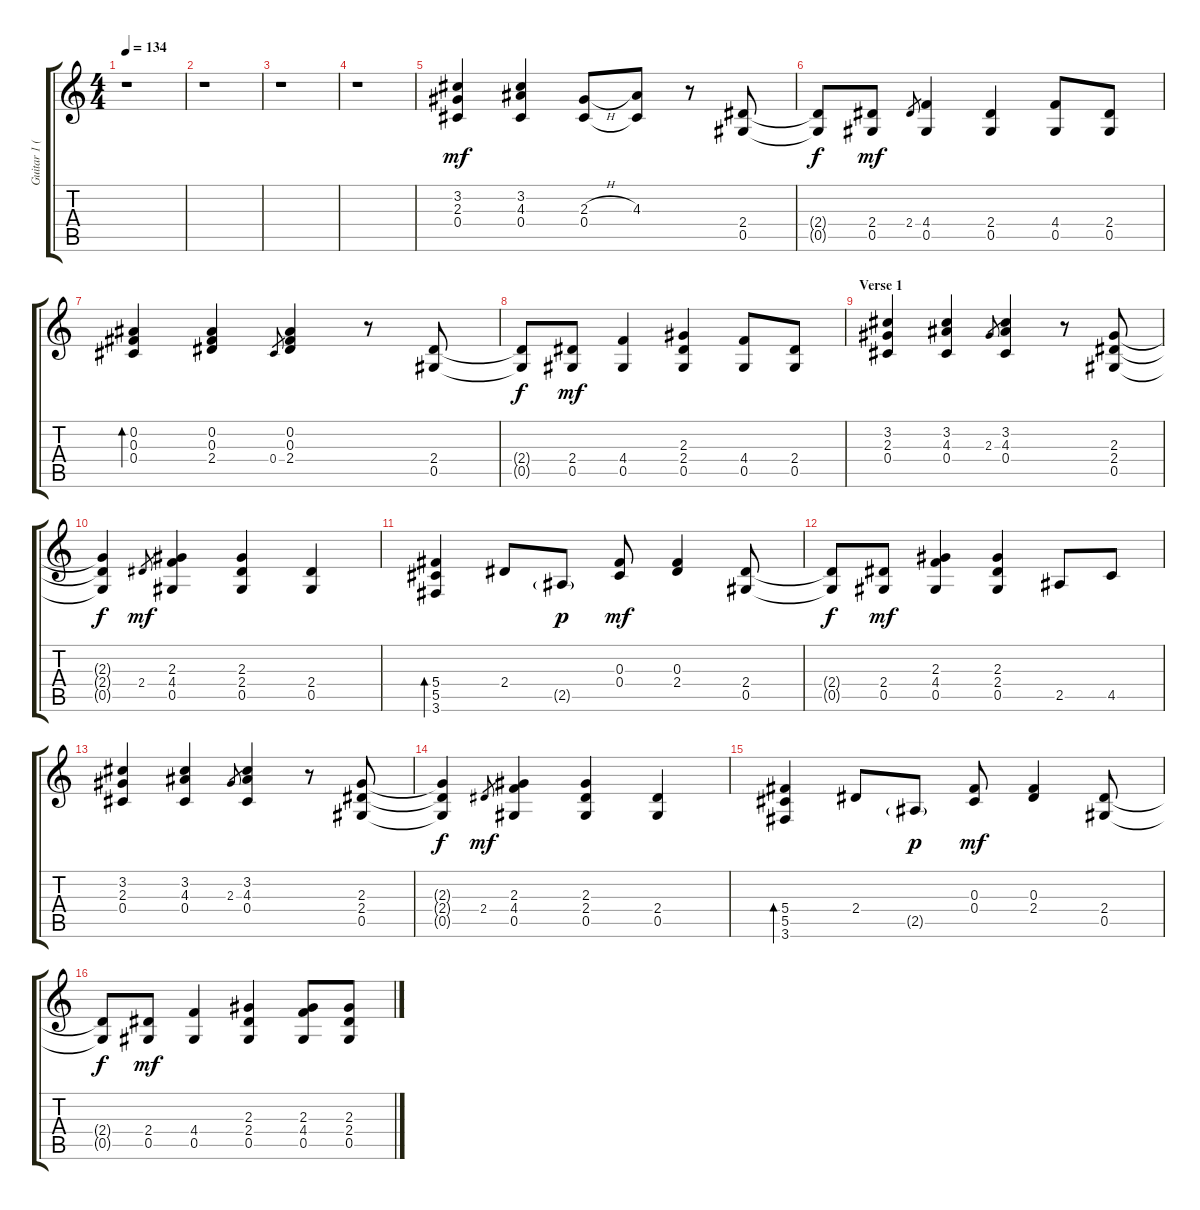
\track ("Guitar 1 (Slash)" "Guitar 1 (") {instrument acousticguitarsteel}
\staff {score tabs}
\tuning (Eb4 Bb3 Gb3 Db3 Ab2 Eb2) {hide}
\ts (4 4)
\tempo 134
\clef g2
\ks c
r.1{dy mf instrument acousticguitarsteel} |
r.1 |
r.1 |
r.1 |
(3.2 2.3 0.4).4 (3.2 4.3 0.4).4 (2.3{h} 0.4).8 (4.3 0.4{t}).8 r.8 (2.4 0.5).8 |
(2.4{t} 0.5{t}).8{dy f} (2.4 0.5).8{dy mf} 2.4.8{gr} (4.4 0.5).4 (2.4 0.5).4 (4.4 0.5).8 (2.4 0.5).8 |
(0.2 0.3 0.4).4{bd 120} (0.2 0.3 2.4).4 0.4.8{gr} (0.2 0.3 2.4).4 r.8 (2.4 0.5).8 |
(2.4{t} 0.5{t}).8{dy f} (2.4 0.5).8{dy mf} (4.4 0.5).4 (2.3 2.4 0.5).4 (4.4 0.5).8 (2.4 0.5).8 |
\section ("" "Verse 1")
(3.2 2.3 0.4).4 (3.2 4.3 0.4).4 2.3.8{gr} (3.2 4.3 0.4).4 r.8 (2.3 2.4 0.5).8 |
(2.3{t} 2.4{t} 0.5{t}).4{dy f} 2.4.8{gr dy mf} (2.3 4.4 0.5).4 (2.3 2.4 0.5).4 (2.4 0.5).4 |
(5.4 5.5 3.6).4{bd 120} 2.4.8 2.5{g}.8{dy p} (0.3 0.4).8{dy mf} (0.3 2.4).4 (2.4 0.5).8 |
(2.4{t} 0.5{t}).8{dy f} (2.4 0.5).8{dy mf} (2.3 4.4 0.5).4 (2.3 2.4 0.5).4 2.5.8 4.5.8 |
(3.2 2.3 0.4).4 (3.2 4.3 0.4).4 2.3.8{gr} (3.2 4.3 0.4).4 r.8 (2.3 2.4 0.5).8 |
(2.3{t} 2.4{t} 0.5{t}).4{dy f} 2.4.8{gr dy mf} (2.3 4.4 0.5).4 (2.3 2.4 0.5).4 (2.4 0.5).4 |
(5.4 5.5 3.6).4{bd 120} 2.4.8 2.5{g}.8{dy p} (0.3 0.4).8{dy mf} (0.3 2.4).4 (2.4 0.5).8 |
(2.4{t} 0.5{t}).8{dy f} (2.4 0.5).8{dy mf} (4.4 0.5).4 (2.3 2.4 0.5).4 (2.3 4.4 0.5).8 (2.3 2.4 0.5).8
